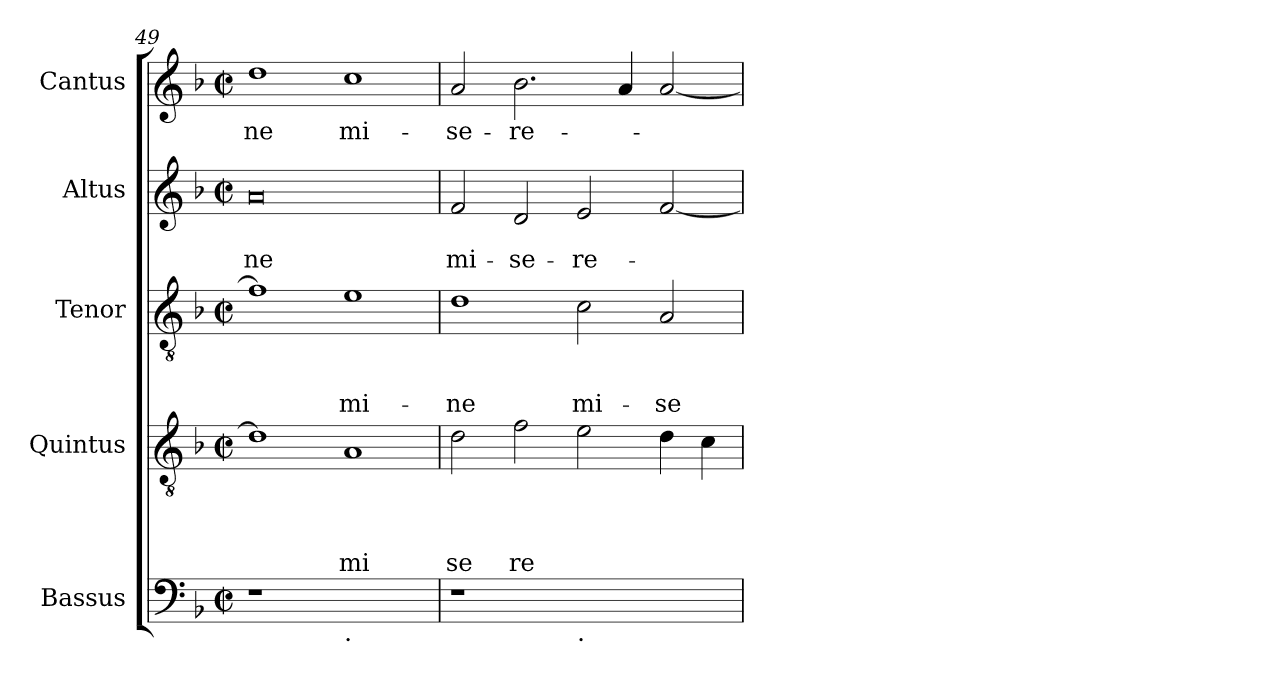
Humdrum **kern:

**kern	**kern	**text	**text	**text	**text	**kern	**text	**text	**text	**kern	**text	**text	**kern	**text
*part5	*part4	*part4	*part4	*part4	*part4	*part3	*part3	*part3	*part3	*part2	*part2	*part2	*part1	*part1
*staff5	*staff4	*staff4	*staff4	*staff4	*staff4	*staff3	*staff3	*staff3	*staff3	*staff2	*staff2	*staff2	*staff1	*staff1
*I"Bassus	*I"Quintus	*	*	*	*	*I"Tenor	*	*	*	*I"Altus	*	*	*I"Cantus	*
*clefF4	*clefGv2	*	*	*	*	*clefGv2	*	*	*	*clefG2	*	*	*clefG2	*
*k[b-]	*k[b-]	*	*	*	*	*k[b-]	*	*	*	*k[b-]	*	*	*k[b-]	*
*F:	*F:	*	*	*	*	*F:	*	*	*	*F:	*	*	*F:	*
*M2/2	*M2/2	*	*	*	*	*M2/2	*	*	*	*M2/2	*	*	*M2/2	*
*met(c|)	*met(c|)	*	*	*	*	*met(c|)	*	*	*	*met(c|)	*	*	*met(c|)	*
=49	=49	=49	=49	=49	=49	=49	=49	=49	=49	=49	=49	=49	=49	=49
!	!	!	!	!	!	!	!	!	!	!	!	!LO:LY:b	!	!LO:LY:b
1r	1d]	.	.	.	.	1f]	.	.	.	0a	.	-ne	1dd	-ne
!LO:TX:b:t=.	!	!	!	!	!	!	!	!	!	!	!	!	!	!
!	!	!	!	!	!LO:LY:b	!	!	!	!LO:LY:b	!	!	!	!	!LO:LY:b
1ryy	1A	.	.	.	mi	1e	.	.	-mi-	.	.	.	1cc	mi-
=50	=50	=50	=50	=50	=50	=50	=50	=50	=50	=50	=50	=50	=50	=50
!	!	!	!	!	!LO:LY:b	!	!	!	!LO:LY:b	!	!	!LO:LY:b	!	!LO:LY:b
1r	2d\	.	.	.	se	1d	.	.	-ne	2f/	.	mi-	2a/	-se-
!	!	!	!	!	!LO:LY:b	!	!	!	!	!	!	!LO:LY:b	!	!LO:LY:b
.	2f\	.	.	.	re	.	.	.	.	2d/	.	-se-	2.b-\	-re-
!LO:TX:b:t=.	!	!	!	!	!	!	!	!	!	!	!	!	!	!
!	!	!	!	!	!	!	!	!	!LO:LY:b	!	!	!LO:LY:b	!	!
1ryy	2e\	.	.	.	.	2c\	.	.	mi-	2e/	.	-re-	.	.
.	.	.	.	.	.	.	.	.	.	.	.	.	4a/	.
!	!	!	!	!	!	!	!	!	!LO:LY:b	!	!	!	!	!
.	4d\	.	.	.	.	2A/	.	.	-se-	[<2f/	.	.	[<2a/	.
.	4c\	.	.	.	.	.	.	.	.	.	.	.	.	.
=	=	=	=	=	=	=	=	=	=	=	=	=	=	=
*-	*-	*-	*-	*-	*-	*-	*-	*-	*-	*-	*-	*-	*-	*-
